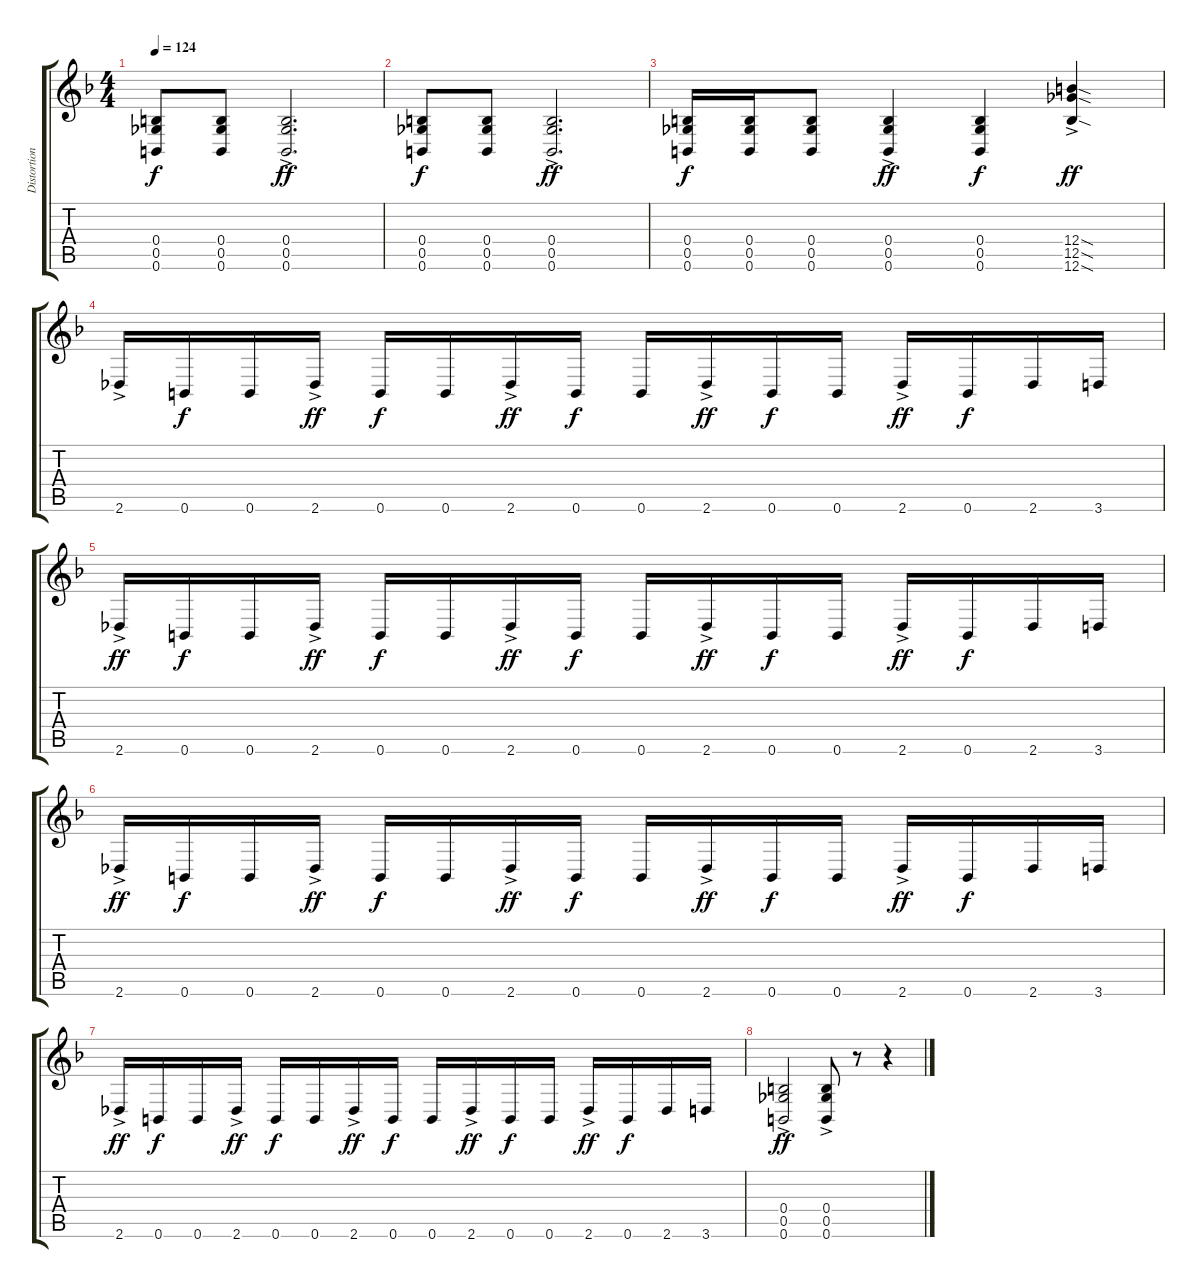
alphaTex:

\track ("Distortion" "Distortion") {instrument distortionguitar}
\staff {score tabs}
\tuning (Db4 Ab3 E3 B2 Gb2 B1) {hide}
\ts (4 4)
\tempo 124
\clef g2
\ks f
(0.4 0.5 0.6).8{dy f} (0.4 0.5 0.6).8 (0.4{ac} 0.5{ac} 0.6{ac}).2{d dy ff} |
(0.4 0.5 0.6).8{dy f} (0.4 0.5 0.6).8 (0.4{ac} 0.5{ac} 0.6{ac}).2{d dy ff} |
(0.4 0.5 0.6).16{dy f} (0.4 0.5 0.6).16 (0.4 0.5 0.6).8 (0.4{ac} 0.5{ac} 0.6{ac}).4{dy ff} (0.4 0.5 0.6).4{dy f} (12.4{sod ac} 12.5{sod ac} 12.6{sod ac}).4{dy ff} |
2.6{ac}.16 0.6.16{dy f} 0.6.16 2.6{ac}.16{dy ff} 0.6.16{dy f} 0.6.16 2.6{ac}.16{dy ff} 0.6.16{dy f} 0.6.16 2.6{ac}.16{dy ff} 0.6.16{dy f} 0.6.16 2.6{ac}.16{dy ff} 0.6.16{dy f} 2.6.16 3.6.16 |
2.6{ac}.16{dy ff} 0.6.16{dy f} 0.6.16 2.6{ac}.16{dy ff} 0.6.16{dy f} 0.6.16 2.6{ac}.16{dy ff} 0.6.16{dy f} 0.6.16 2.6{ac}.16{dy ff} 0.6.16{dy f} 0.6.16 2.6{ac}.16{dy ff} 0.6.16{dy f} 2.6.16 3.6.16 |
2.6{ac}.16{dy ff} 0.6.16{dy f} 0.6.16 2.6{ac}.16{dy ff} 0.6.16{dy f} 0.6.16 2.6{ac}.16{dy ff} 0.6.16{dy f} 0.6.16 2.6{ac}.16{dy ff} 0.6.16{dy f} 0.6.16 2.6{ac}.16{dy ff} 0.6.16{dy f} 2.6.16 3.6.16 |
2.6{ac}.16{dy ff} 0.6.16{dy f} 0.6.16 2.6{ac}.16{dy ff} 0.6.16{dy f} 0.6.16 2.6{ac}.16{dy ff} 0.6.16{dy f} 0.6.16 2.6{ac}.16{dy ff} 0.6.16{dy f} 0.6.16 2.6{ac}.16{dy ff} 0.6.16{dy f} 2.6.16 3.6.16 |
(0.4{ac} 0.5{ac} 0.6{ac}).2{dy ff} (0.4{ac} 0.5{ac} 0.6{ac}).8 r.8 r.4
